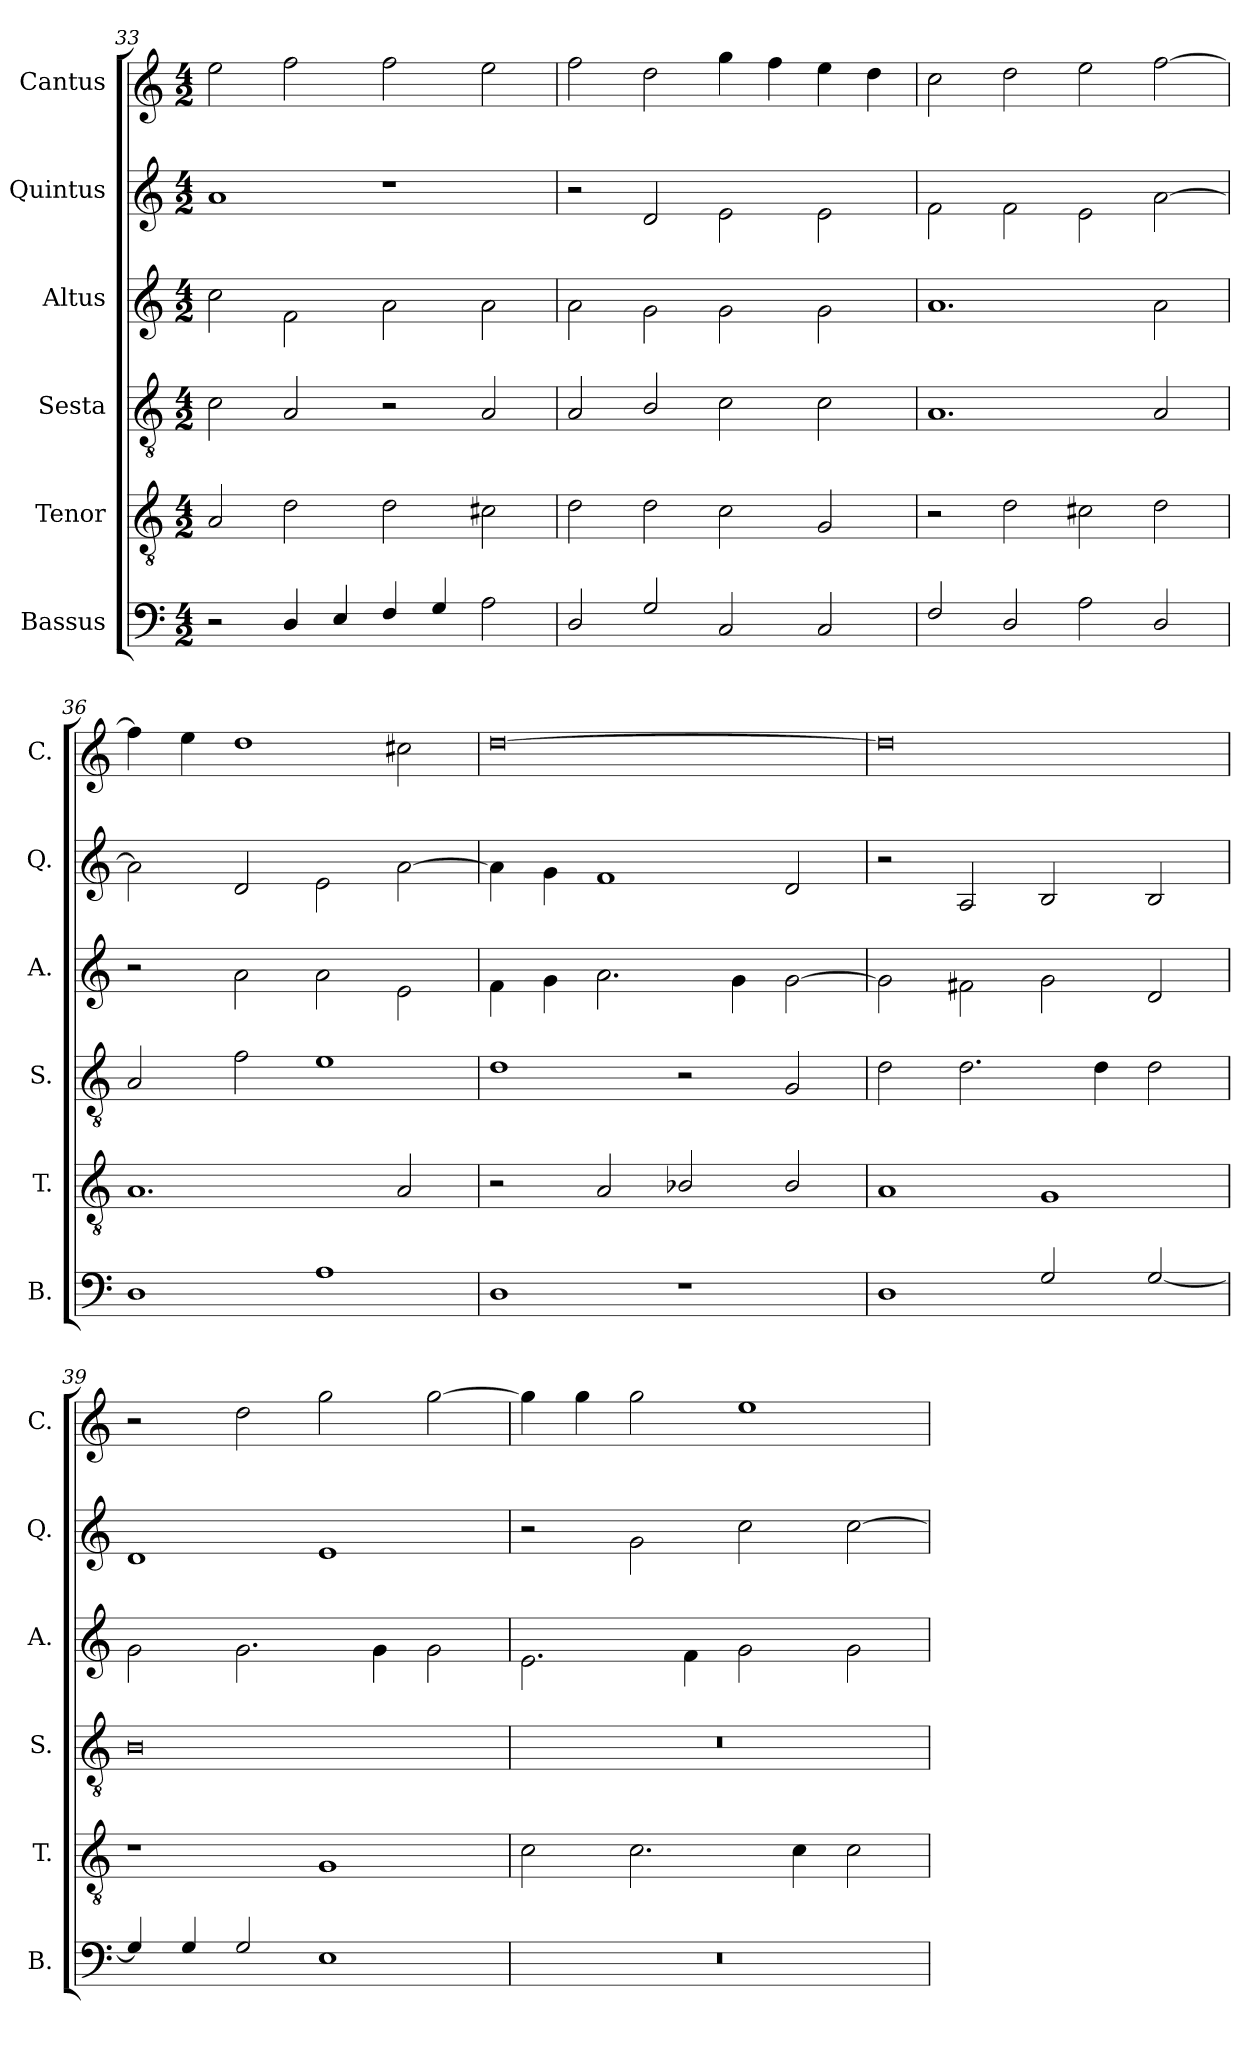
**kern	**kern	**kern	**kern	**kern	**kern
*part6	*part5	*part4	*part3	*part2	*part1
*staff6	*staff5	*staff4	*staff3	*staff2	*staff1
*I"Bassus	*I"Tenor	*I"Sesta	*I"Altus	*I"Quintus	*I"Cantus
*I'B.	*I'T.	*I'S.	*I'A.	*I'Q.	*I'C.
*clefF4	*clefGv2	*clefGv2	*clefG2	*clefG2	*clefG2
*k[]	*k[]	*k[]	*k[]	*k[]	*k[]
*M4/2	*M4/2	*M4/2	*M4/2	*M4/2	*M4/2
=33	=33	=33	=33	=33	=33
2r	2A/	2c\	2cc\	1a	2ee\
4D/	2d\	2A/	2f\	.	2ff\
4E/	.	.	.	.	.
4F/	2d\	2r	2a\	1r	2ff\
4G/	.	.	.	.	.
2A\	2c#X\	2A/	2a\	.	2ee\
!!LO:PB:g=z
=34	=34	=34	=34	=34	=34
2D/	2d\	2A/	2a\	2r	2ff\
2G/	2d\	2B/	2g\	2d/	2dd\
2C/	2c\	2c\	2g\	2e\	4gg\
.	.	.	.	.	4ff\
2C/	2G/	2c\	2g\	2e\	4ee\
.	.	.	.	.	4dd\
=35	=35	=35	=35	=35	=35
2F/	2r	1.A	1.a	2f\	2cc\
2D/	2d\	.	.	2f\	2dd\
2A\	2c#X\	.	.	2e\	2ee\
2D/	2d\	2A/	2a\	[2a\	[2ff\
=36	=36	=36	=36	=36	=36
1D	1.A	2A/	2r	2a\]	4ff\]
.	.	.	.	.	4ee\
.	.	2f\	2a\	2d/	1dd
1A	.	1e	2a\	2e\	.
.	2A/	.	2e\	[2a\	2cc#X\
=37	=37	=37	=37	=37	=37
1D	2r	1d	4f\	4a\]	[0dd
.	.	.	4g\	4g\	.
.	2A/	.	2.a\	1f	.
1r	2B-X/	2r	.	.	.
.	.	.	4g\	.	.
.	2B-/	2G/	[2g\	2d/	.
=38	=38	=38	=38	=38	=38
1D	1A	2d\	2g\]	2r	0dd]
.	.	2.d\	2f#X\	2A/	.
2G/	1G	.	2g\	2B/	.
.	.	4d\	.	.	.
[2G/	.	2d\	2d/	2B/	.
!!LO:LB:g=z
=39	=39	=39	=39	=39	=39
4G/]	1r	0B	2g\	1d	2r
4G/	.	.	.	.	.
2G/	.	.	2.g\	.	2dd\
1E	1G	.	.	1e	2gg\
.	.	.	4g\	.	.
.	.	.	2g\	.	[2gg\
=40	=40	=40	=40	=40	=40
0r	2c\	0r	2.e\	2r	4gg\]
.	.	.	.	.	4gg\
.	2.c\	.	.	2g\	2gg\
.	.	.	4f\	.	.
.	.	.	2g\	2cc\	1ee
.	4c\	.	.	.	.
.	2c\	.	2g\	[2cc\	.
=	=	=	=	=	=
*-	*-	*-	*-	*-	*-
